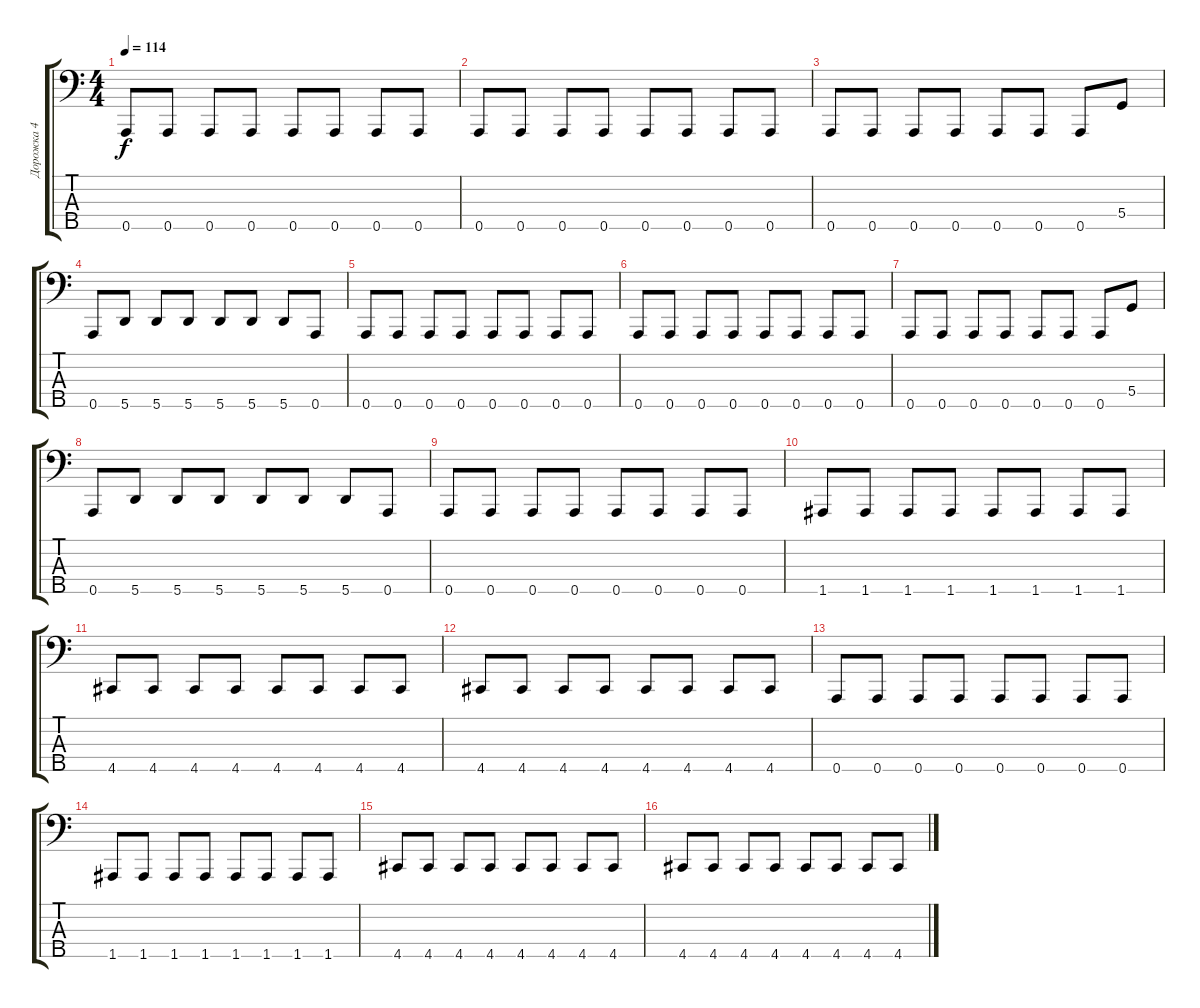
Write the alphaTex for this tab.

\track ("Дорожка 4" "Дорожка 4") {instrument electricbasspick}
\staff {score tabs}
\tuning (F2 C2 G1 D1 A0) {hide}
\ts (4 4)
\tempo 114
\clef f4
\ks c
0.5.8{dy f} 0.5.8 0.5.8 0.5.8 0.5.8 0.5.8 0.5.8 0.5.8 |
0.5.8 0.5.8 0.5.8 0.5.8 0.5.8 0.5.8 0.5.8 0.5.8 |
0.5.8 0.5.8 0.5.8 0.5.8 0.5.8 0.5.8 0.5.8 5.4.8 |
0.5.8 5.5.8 5.5.8 5.5.8 5.5.8 5.5.8 5.5.8 0.5.8 |
0.5.8 0.5.8 0.5.8 0.5.8 0.5.8 0.5.8 0.5.8 0.5.8 |
0.5.8 0.5.8 0.5.8 0.5.8 0.5.8 0.5.8 0.5.8 0.5.8 |
0.5.8 0.5.8 0.5.8 0.5.8 0.5.8 0.5.8 0.5.8 5.4.8 |
0.5.8 5.5.8 5.5.8 5.5.8 5.5.8 5.5.8 5.5.8 0.5.8 |
0.5.8 0.5.8 0.5.8 0.5.8 0.5.8 0.5.8 0.5.8 0.5.8 |
1.5.8 1.5.8 1.5.8 1.5.8 1.5.8 1.5.8 1.5.8 1.5.8 |
4.5.8 4.5.8 4.5.8 4.5.8 4.5.8 4.5.8 4.5.8 4.5.8 |
4.5.8 4.5.8 4.5.8 4.5.8 4.5.8 4.5.8 4.5.8 4.5.8 |
0.5.8 0.5.8 0.5.8 0.5.8 0.5.8 0.5.8 0.5.8 0.5.8 |
1.5.8 1.5.8 1.5.8 1.5.8 1.5.8 1.5.8 1.5.8 1.5.8 |
4.5.8 4.5.8 4.5.8 4.5.8 4.5.8 4.5.8 4.5.8 4.5.8 |
4.5.8 4.5.8 4.5.8 4.5.8 4.5.8 4.5.8 4.5.8 4.5.8
